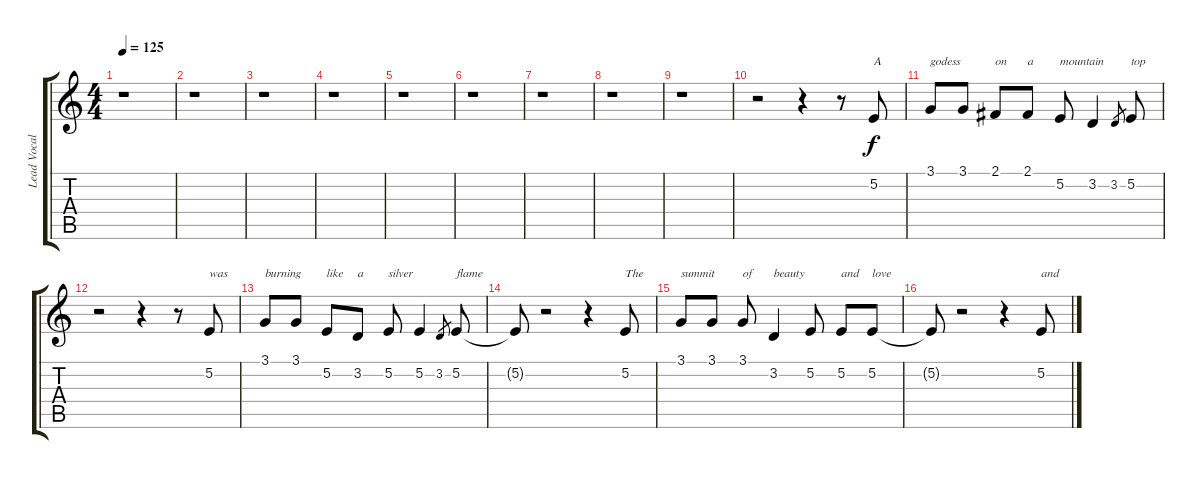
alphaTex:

\track ("Lead Vocal" "Lead Vocal") {instrument lead6voice}
\staff {score tabs}
\tuning (E4 B3 G3 D3 A2 E2) {hide}
\ts (4 4)
\tempo 125
\clef g2
\ks c
r.1{dy f instrument lead6voice} |
r.1 |
r.1 |
r.1 |
r.1 |
r.1 |
r.1 |
r.1 |
r.1 |
r.2 r.4 r.8 5.2.8{txt "A"} |
3.1.8{txt "godess"} 3.1.8 2.1.8{txt "on"} 2.1.8{txt "a"} 5.2.8{txt "mountain"} 3.2.4 3.2.8{gr} 5.2.8{txt "top"} |
r.2 r.4 r.8 5.2.8{txt "was"} |
3.1.8{txt "burning"} 3.1.8 5.2.8{txt "like"} 3.2.8{txt "a"} 5.2.8{txt "silver"} 5.2.4 3.2.8{gr} 5.2.8{txt "flame"} |
5.2{t}.8 r.2 r.4 5.2.8{txt "The"} |
3.1.8{txt "summit"} 3.1.8 3.1.8{txt "of"} 3.2.4{txt "beauty"} 5.2.8 5.2.8{txt "and"} 5.2.8{txt "love"} |
5.2{t}.8 r.2 r.4 5.2.8{txt "and"}
